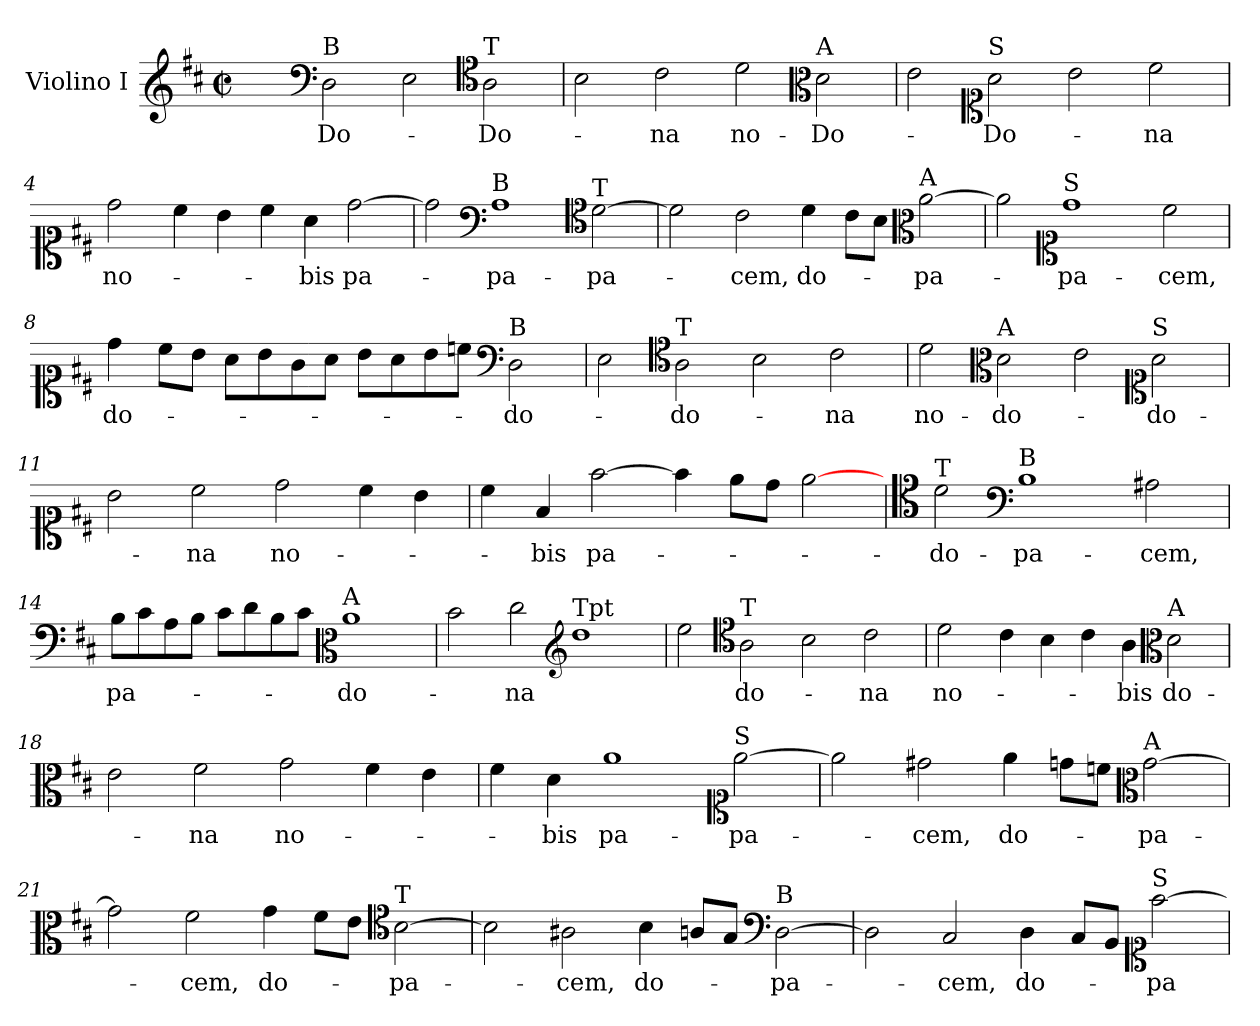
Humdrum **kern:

**kern	**text
*part1	*part1
*staff1	*staff1
*I"Violino I	*
*I'Vln. I	*
*clefG2	*
*k[f#c#]	*
*M4/2	*
*met(c|)	*
=1	=1
2ryy	.
*clefF4	*
!LO:TX:a:t=B	!
2D	Do-
2E	.
*clefC4	*
!LO:TX:a:t=T	!
2A	Do-
=2	=2
2B	.
2c#	-na
2d	no-
*clefC3	*
!LO:TX:a:t=A	!
2d	Do-
=3	=3
2e	.
*clefC1	*
!LO:TX:a:t=S	!
2a	Do-
2b	.
2cc#	-na
=4	=4
2dd	no-
4cc#	.
4b	.
4cc#	.
4a	-bis
[2dd	pa-
=5	=5
2dd]	.
*clefF4	*
!LO:TX:a:t=B	!
1A	pa-
*clefC4	*
!LO:TX:a:t=T	!
[2d	pa-
=6	=6
2d]	.
2c#	-cem,
4d	do-
8c#\L	.
8B\J	.
*clefC3	*
!LO:TX:a:t=A	!
[2a	pa-
=7	=7
2a]	.
*clefC1	*
!LO:TX:a:t=S	!
1dd	pa-
2cc#	-cem,
=8	=8
4dd	do-
8cc#\L	.
8b\J	.
8a\L	.
8b\	.
8g\	.
8a\J	.
8b\L	.
8a\	.
8b\	.
8ccn\J	.
*clefF4	*
!LO:TX:a:t=B	!
2D	do-
=9	=9
2E	.
*clefC4	*
!LO:TX:a:t=T	!
2A	do-
2B	.
2c#	-na
=10	=10
2d	no-
*clefC3	*
!LO:TX:a:t=A	!
2d	do-
2e	.
*clefC1	*
!LO:TX:a:t=S	!
2a	do-
=11	=11
2b	.
2cc#	-na
2dd	no-
4cc#	.
4b	.
=12	=12
4cc#	.
4f#	-bis
[2ff#	pa-
4ff#]	.
8ee\L	.
8dd\J	.
[2ee	.
=13	=13
*clefC4	*
!LO:TX:a:t=T	!
2d	do-
*clefF4	*
!LO:TX:a:t=B	!
1B	pa-
2A#X	-cem,
=14	=14
8B\L	pa-
8c#\	.
8A\	.
8B\J	.
8c#\L	.
8d\	.
8B\	.
8c#\J	.
*clefC3	*
!LO:TX:a:t=A	!
1a	do-
=15	=15
2b	.
2cc#	-na
*clefG2	*
!LO:TX:a:t=Tpt	!
1dd	.
=16	=16
2ee	.
*clefC4	*
!LO:TX:a:t=T	!
2A	do-
2B	.
2c#	-na
=17	=17
2d	no-
4c#	.
4B	.
4c#	.
4A	-bis
*clefC3	*
!LO:TX:a:t=A	!
2d	do-
=18	=18
2e	.
2f#	-na
2g	no-
4f#	.
4e	.
=19	=19
4f#	.
4d	-bis
1a	pa-
*clefC1	*
!LO:TX:a:t=S	!
[2ee	pa-
=20	=20
2ee]	.
2dd#X	-cem,
4ee	do-
8ddn\L	.
8ccn\J	.
*clefC3	*
!LO:TX:a:t=A	!
[2g	pa-
=21	=21
2g]	.
2f#	-cem,
4g	do-
8f#\L	.
8e\J	.
*clefC4	*
!LO:TX:a:t=T	!
[2B	pa-
=22	=22
2B]	.
2A#X	-cem,
4B	do-
8An/L	.
8G/J	.
*clefF4	*
!LO:TX:a:t=B	!
[2D	pa-
=23	=23
2D]	.
2C#	-cem,
4D	do-
8C#/L	.
8BB/J	.
*clefC1	*
!LO:TX:a:t=S	!
[2ff#	pa-
=	=
*-	*-
